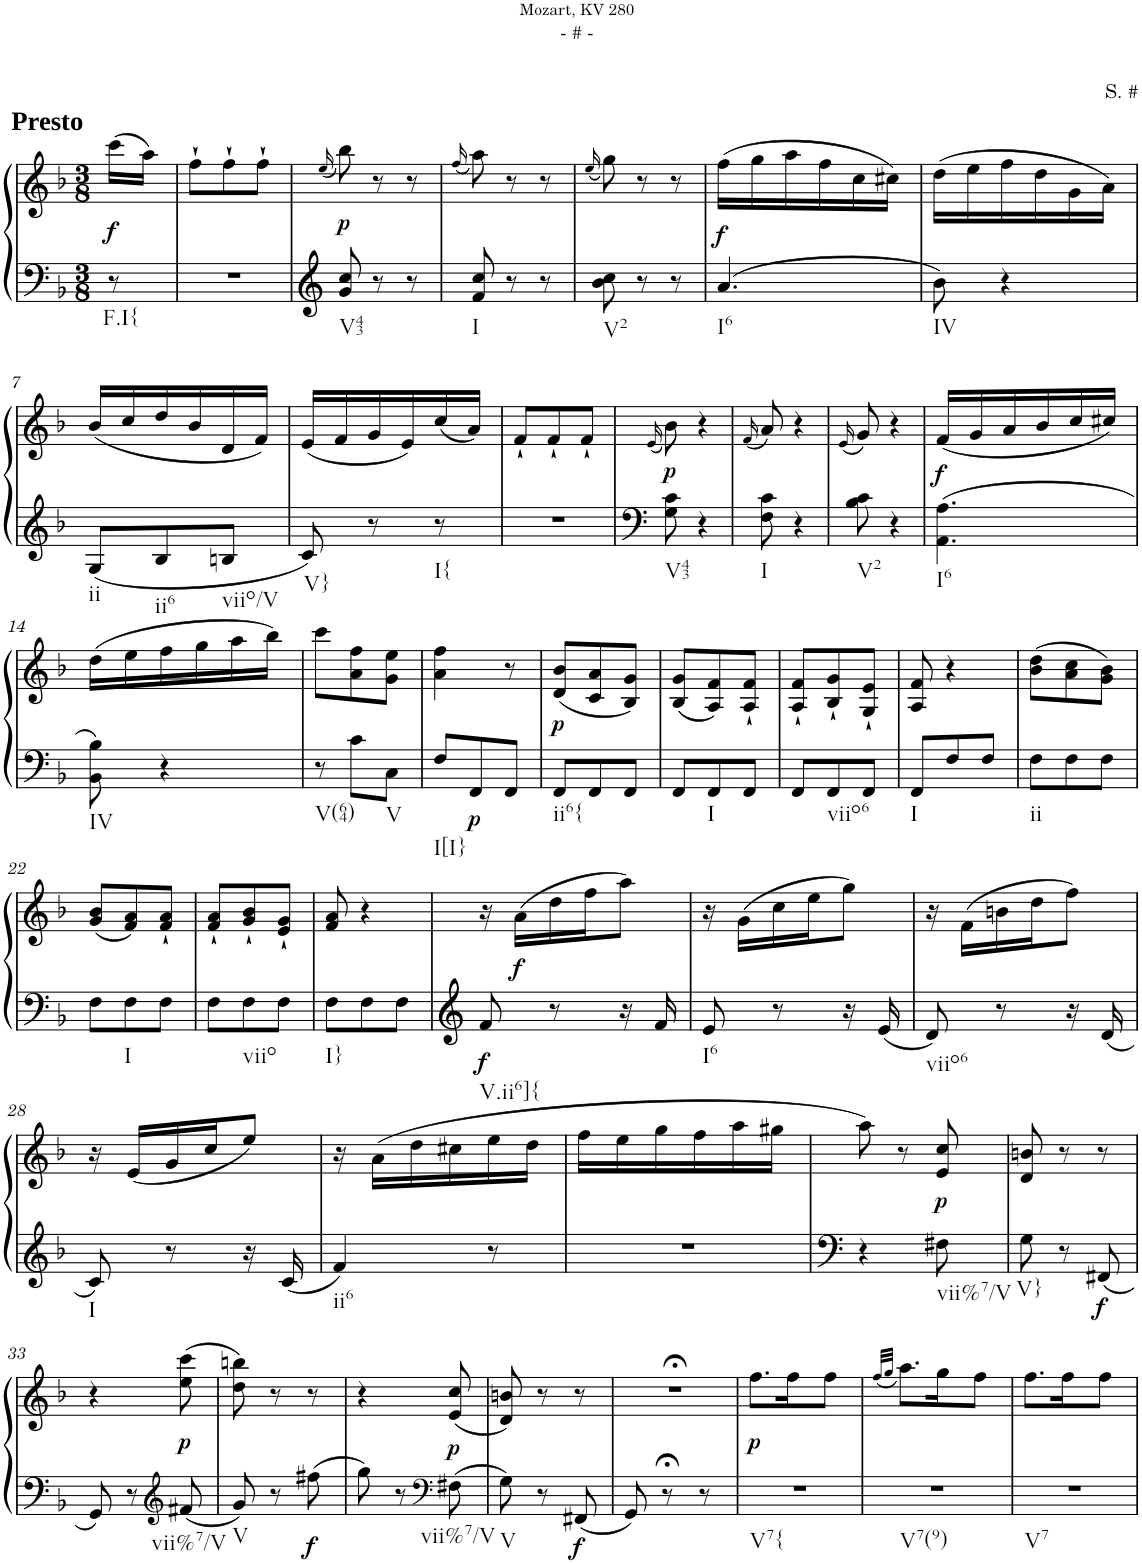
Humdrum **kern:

**kern	**kern	**dynam
*part1	*part1	*part1
*staff2	*staff1	*staff1/2
*I"Klavier linke Hand	*	*
*clefF4	*clefG2	*
*k[b-]	*k[b-]	*
*M3/8	*M3/8	*
=	=	=
!	!LO:TX:a:B:t=Presto	!
!LO:TX:b:t=F.I{	!	!
!	!	!LO:DY:b
8r	(16ccc\LL	f
.	16aa\JJ)	.
=1	=1	=1
4.r	8ff`\L	.
.	8ff`\	.
.	8ff`\J	.
=2	=2	=2
.	(16qee/	.
!LO:TX:b:t=V43	!	!
!	!	!LO:DY:b
8g/ 8cc/	8bb-\)	p
8r	8r	.
8r	8r	.
=3	=3	=3
.	(16qff/	.
!LO:TX:b:t=I	!	!
8f/ 8cc/	8aa\)	.
8r	8r	.
8r	8r	.
=4	=4	=4
.	(16qee/	.
!LO:TX:b:t=V2	!	!
8b-\ 8cc\	8gg\)	.
8r	8r	.
8r	8r	.
=5	=5	=5
!LO:TX:b:t=I6	!	!
!	!	!LO:DY:b
4.a/	(16ff\LL	f
.	16gg\	.
.	16aa\	.
.	16ff\	.
.	16cc\	.
.	16cc#X\JJ)	.
=6	=6	=6
!LO:TX:b:t=IV	!	!
8b-\	(16dd\LL	.
.	16ee\	.
4r	16ff\	.
.	16dd\	.
.	16g\	.
.	16a\JJ)	.
!!LO:LB:g=z
=7	=7	=7
!LO:TX:b:t=ii	!	!
8G/L	(16b-/LL	.
.	16cc/	.
!LO:TX:b:t=ii6	!	!
8B-/	16dd/	.
.	16b-/	.
!LO:TX:b:t=viio/V	!	!
8Bn/J	16d/	.
.	16f/JJ)	.
=8	=8	=8
!LO:TX:b:t=V}	!	!
8c/	(16e/LL	.
.	16f/	.
8r	16g/	.
.	16e/)	.
!LO:TX:b:t=I{	!	!
8r	(16cc/	.
.	16a/JJ)	.
=9	=9	=9
4.r	8f`/L	.
.	8f`/	.
.	8f`/J	.
=10	=10	=10
.	(16qe/	.
!LO:TX:b:t=V43	!	!
!	!	!LO:DY:b
8G\ 8c\	8b-\)	p
4r	4r	.
=11	=11	=11
.	(16qf/	.
!LO:TX:b:t=I	!	!
8F\ 8c\	8a/)	.
4r	4r	.
=12	=12	=12
.	(16qe/	.
!LO:TX:b:t=V2	!	!
8B-\ 8c\	8g/)	.
4r	4r	.
=13	=13	=13
!LO:TX:b:t=I6	!	!
!	!	!LO:DY:b
4.AA\ 4.A\	(16f/LL	f
.	16g/	.
.	16a/	.
.	16b-/	.
.	16cc/	.
.	16cc#X/JJ)	.
!!LO:LB:g=z
=14	=14	=14
!LO:TX:b:t=IV	!	!
8BB-\ 8B-\	(16dd\LL	.
.	16ee\	.
4r	16ff\	.
.	16gg\	.
.	16aa\	.
.	16bb-\JJ)	.
=15	=15	=15
!LO:TX:b:t=V(64)	!	!
8r	8ccc\L	.
8c\L	8a\ 8ff\	.
!LO:TX:b:t=V	!	!
8C\J	8g\ 8ee\J	.
=16	=16	=16
!LO:TX:b:t=I[I}	!	!
8F/L	4a\ 4ff\	.
!	!	!LO:DY:b=2
8FF/	.	p
8FF/J	8r	.
=17	=17	=17
!LO:TX:b:t=ii6{	!	!
!	!	!LO:DY:b
8FF/L	(8d/ 8b-/L	p
8FF/	8c/ 8a/	.
8FF/J	8B-/ 8g/J)	.
=18	=18	=18
8FF/L	(8B-/ 8g/L	.
!LO:TX:b:t=I	!	!
8FF/	8A/ 8f/)	.
8FF/J	8A/` 8f/`J	.
=19	=19	=19
8FF/L	8A/` 8f/`L	.
!LO:TX:b:t=viio6	!	!
8FF/	8B-/` 8g/`	.
8FF/J	8G/` 8e/`J	.
=20	=20	=20
!LO:TX:b:t=I	!	!
8FF/L	8A/ 8f/	.
8F/	4r	.
8F/J	.	.
=21	=21	=21
!LO:TX:b:t=ii	!	!
8F\L	(8b-\ 8dd\L	.
8F\	8a\ 8cc\	.
8F\J	8g\ 8b-\J)	.
!!LO:LB:g=z
=22	=22	=22
8F\L	(8g/ 8b-/L	.
!LO:TX:b:t=I	!	!
8F\	8f/ 8a/)	.
8F\J	8f/` 8a/`J	.
=23	=23	=23
8F\L	8f/` 8a/`L	.
!LO:TX:b:t=viio	!	!
8F\	8g/` 8b-/`	.
8F\J	8e/` 8g/`J	.
=24	=24	=24
!LO:TX:b:t=I}	!	!
8F\L	8f/ 8a/	.
8F\	4r	.
8F\J	.	.
=25	=25	=25
!LO:TX:b:t=V.ii6]{	!	!
!	!	!LO:DY:b=2
8f/	16r	f
!	!	!LO:DY:b
.	(16a\LL	f
8r	16dd\	.
.	16ff\J	.
16r	8aa\J)	.
16f/	.	.
=26	=26	=26
!LO:TX:b:t=I6	!	!
8e/	16r	.
.	(16g\LL	.
8r	16cc\	.
.	16ee\J	.
16r	8gg\J)	.
16e/	.	.
=27	=27	=27
!LO:TX:b:t=viio6	!	!
8d/	16r	.
.	(16f\LL	.
8r	16bn\	.
.	16dd\J	.
16r	8ff\J)	.
16d/	.	.
!!LO:LB:g=z
=28	=28	=28
!LO:TX:b:t=I	!	!
8c/	16r	.
.	(16e/LL	.
8r	16g/	.
.	16cc/J	.
16r	8ee/J)	.
16c/	.	.
=29	=29	=29
!LO:TX:b:t=ii6	!	!
4f/	16r	.
.	(16a\LL	.
.	16dd\	.
.	16cc#X\	.
8r	16ee\	.
.	16dd\JJ	.
=30	=30	=30
4.r	16ff\LL	.
.	16ee\	.
.	16gg\	.
.	16ff\	.
.	16aa\	.
.	16gg#X\JJ	.
=31	=31	=31
4r	8aa\)	.
.	8r	.
!LO:TX:b:t=vii%7/V	!	!
!	!	!LO:DY:b
8F#X\	8e/ 8cc/	p
=32	=32	=32
!LO:TX:b:t=V}	!	!
8G\	8d/ 8bn/	.
8r	8r	.
!	!	!LO:DY:b=2
8FF#X/	8r	f
!!LO:LB:g=z
=33	=33	=33
8GG/	4r	.
8r	.	.
*clefG2	*	*
!LO:TX:b:t=vii%7/V	!	!
!	!	!LO:DY:b
8f#X/	(8ee\ 8ccc\	p
=34	=34	=34
!LO:TX:b:t=V	!	!
8g/	8dd\ 8bbn\)	.
8r	8r	.
!	!	!LO:DY:b=2
8ff#X\	8r	f
=35	=35	=35
8gg\	4r	.
8r	.	.
*clefF4	*	*
!LO:TX:b:t=vii%7/V	!	!
!	!	!LO:DY:b
8F#X\	(8e/ 8cc/	p
=36	=36	=36
!LO:TX:b:t=V	!	!
8G\	8d/ 8bn/)	.
8r	8r	.
!	!	!LO:DY:b=2
8FF#X/	8r	f
=37	=37	=37
8GG/	4.r;<	.
8r;<	.	.
8r	.	.
=38	=38	=38
!LO:TX:b:t=V7{	!	!
!	!	!LO:DY:b
4.r	8.ff\L	p
.	16ff\K	.
.	8ff\J	.
=39	=39	=39
.	(32qff/LLL	.
.	32qgg/JJJ	.
!LO:TX:b:t=V7(9)	!	!
4.r	8.aa\L)	.
.	16gg\K	.
.	8ff\J	.
=40	=40	=40
!LO:TX:b:t=V7	!	!
4.r	8.ff\L	.
.	16ff\K	.
.	8ff\J	.
=	=	=
*-	*-	*-
